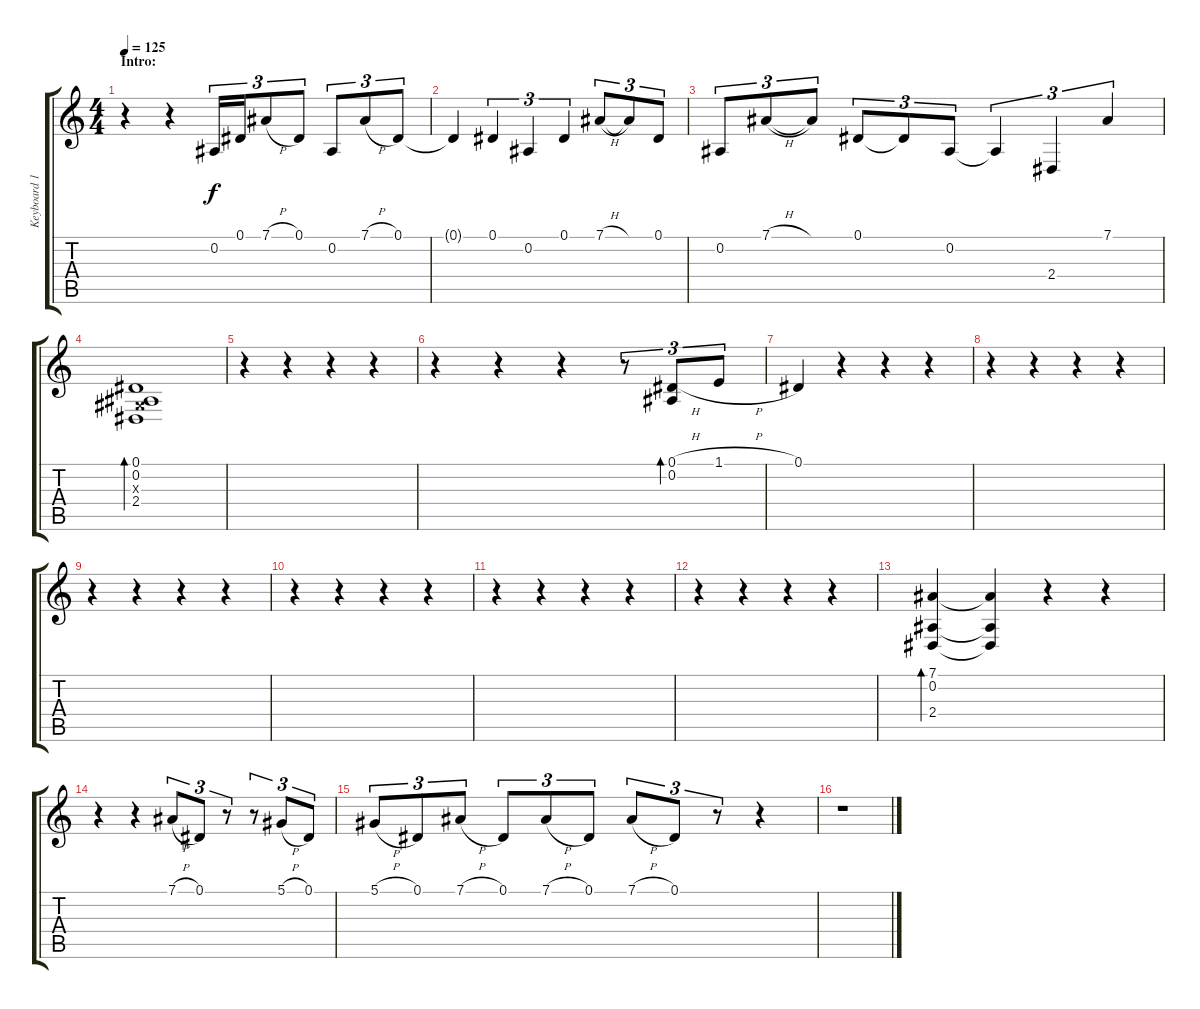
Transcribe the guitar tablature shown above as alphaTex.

\track ("Keyboard 1" "Keyboard 1") {instrument stringensemble1}
\staff {score tabs}
\tuning (Eb4 Bb3 Gb3 Db3 Ab2 Eb2) {hide}
\ts (4 4)
\section ("" "Intro:")
\tempo 125
\clef g2
\ks c
r.4{dy f volume 10 instrument sitar} r.4 0.2.16{tu (3 2)} 0.1.16{tu (3 2)} 7.1{h}.8{tu (3 2)} 0.1.8{tu (3 2)} 0.2.8{tu (3 2)} 7.1{h}.8{tu (3 2)} 0.1.8{tu (3 2)} |
0.1{t}.4 0.1.4{tu (3 2)} 0.2.4{tu (3 2)} 0.1.4{tu (3 2)} 7.1{h}.8{tu (3 2)} 7.1{t}.8{tu (3 2)} 0.1.8{tu (3 2)} |
0.2.8{tu (3 2)} 7.1{h}.8{tu (3 2)} 7.1{t}.8{tu (3 2)} 0.1.8{tu (3 2)} 0.1{t}.8{tu (3 2)} 0.2.8{tu (3 2)} 0.2{t}.4{tu (3 2)} 2.4.4{tu (3 2)} 7.1.4{tu (3 2)} |
(0.1 0.2 2.3{x} 2.4).1{bd 480} |
r.4 r.4 r.4 r.4 |
r.4 r.4 r.4 r.8{tu (3 2) volume 10 instrument sitar} (0.1{h} 0.2).8{tu (3 2) bd 60} 1.1{h}.8{tu (3 2)} |
0.1.4 r.4 r.4 r.4 |
r.4 r.4 r.4 r.4 |
r.4 r.4 r.4 r.4 |
r.4 r.4 r.4 r.4 |
r.4 r.4 r.4 r.4 |
r.4 r.4 r.4 r.4 |
(7.1 0.2 2.4).4{bd 480 volume 10 instrument sitar} (7.1{t} 0.2{t} 2.4{t}).4 r.4 r.4 |
r.4{volume 10 instrument sitar} r.4 7.1{h}.8{tu (3 2)} 0.1.8{tu (3 2)} r.8{tu (3 2)} r.8{tu (3 2)} 5.1{h}.8{tu (3 2)} 0.1.8{tu (3 2)} |
5.1{h}.8{tu (3 2)} 0.1.8{tu (3 2)} 7.1{h}.8{tu (3 2)} 0.1.8{tu (3 2)} 7.1{h}.8{tu (3 2)} 0.1.8{tu (3 2)} 7.1{h}.8{tu (3 2)} 0.1.8{tu (3 2)} r.8{tu (3 2)} r.4 |
r.1
